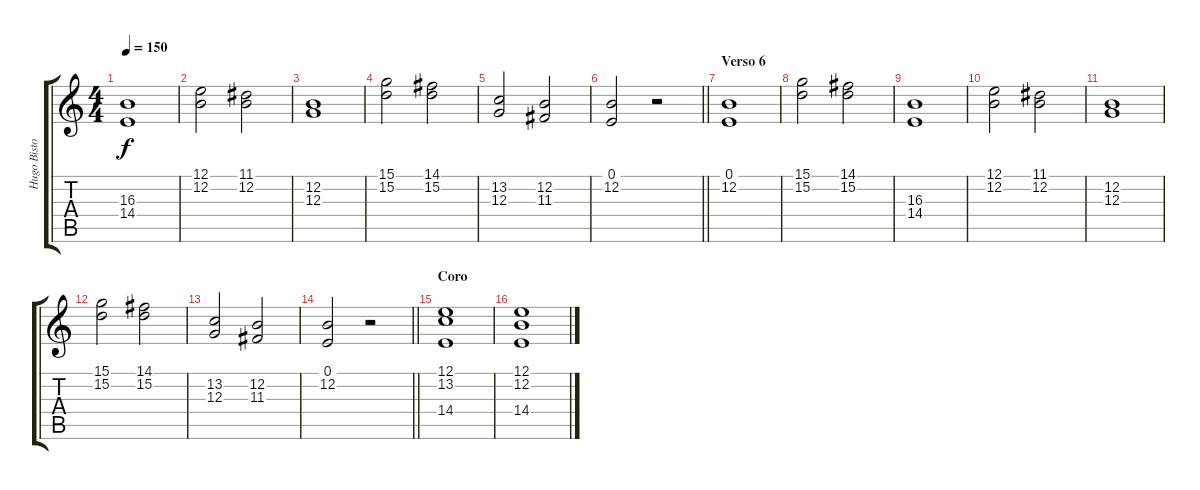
\track ("Hugo Bistolfi" "Hugo Bisto") {instrument synthstrings1}
\staff {score tabs}
\tuning (E4 B3 G3 D3 A2 E2) {hide}
\ts (4 4)
\tempo 150
\clef g2
\ks c
(16.3 14.4).1{dy f} |
(12.1 12.2).2 (11.1 12.2).2 |
(12.2 12.3).1 |
(15.1 15.2).2 (14.1 15.2).2 |
(13.2 12.3).2 (12.2 11.3).2 |
\barLineRight lightlight
(0.1 12.2).2 r.2 |
\section ("" "Verso 6")
(0.1 12.2).1 |
(15.1 15.2).2 (14.1 15.2).2 |
(16.3 14.4).1 |
(12.1 12.2).2 (11.1 12.2).2 |
(12.2 12.3).1 |
(15.1 15.2).2 (14.1 15.2).2 |
(13.2 12.3).2 (12.2 11.3).2 |
\barLineRight lightlight
(0.1 12.2).2 r.2 |
\section ("" "Coro")
(12.1 13.2 14.4).1 |
(12.1 12.2 14.4).1
